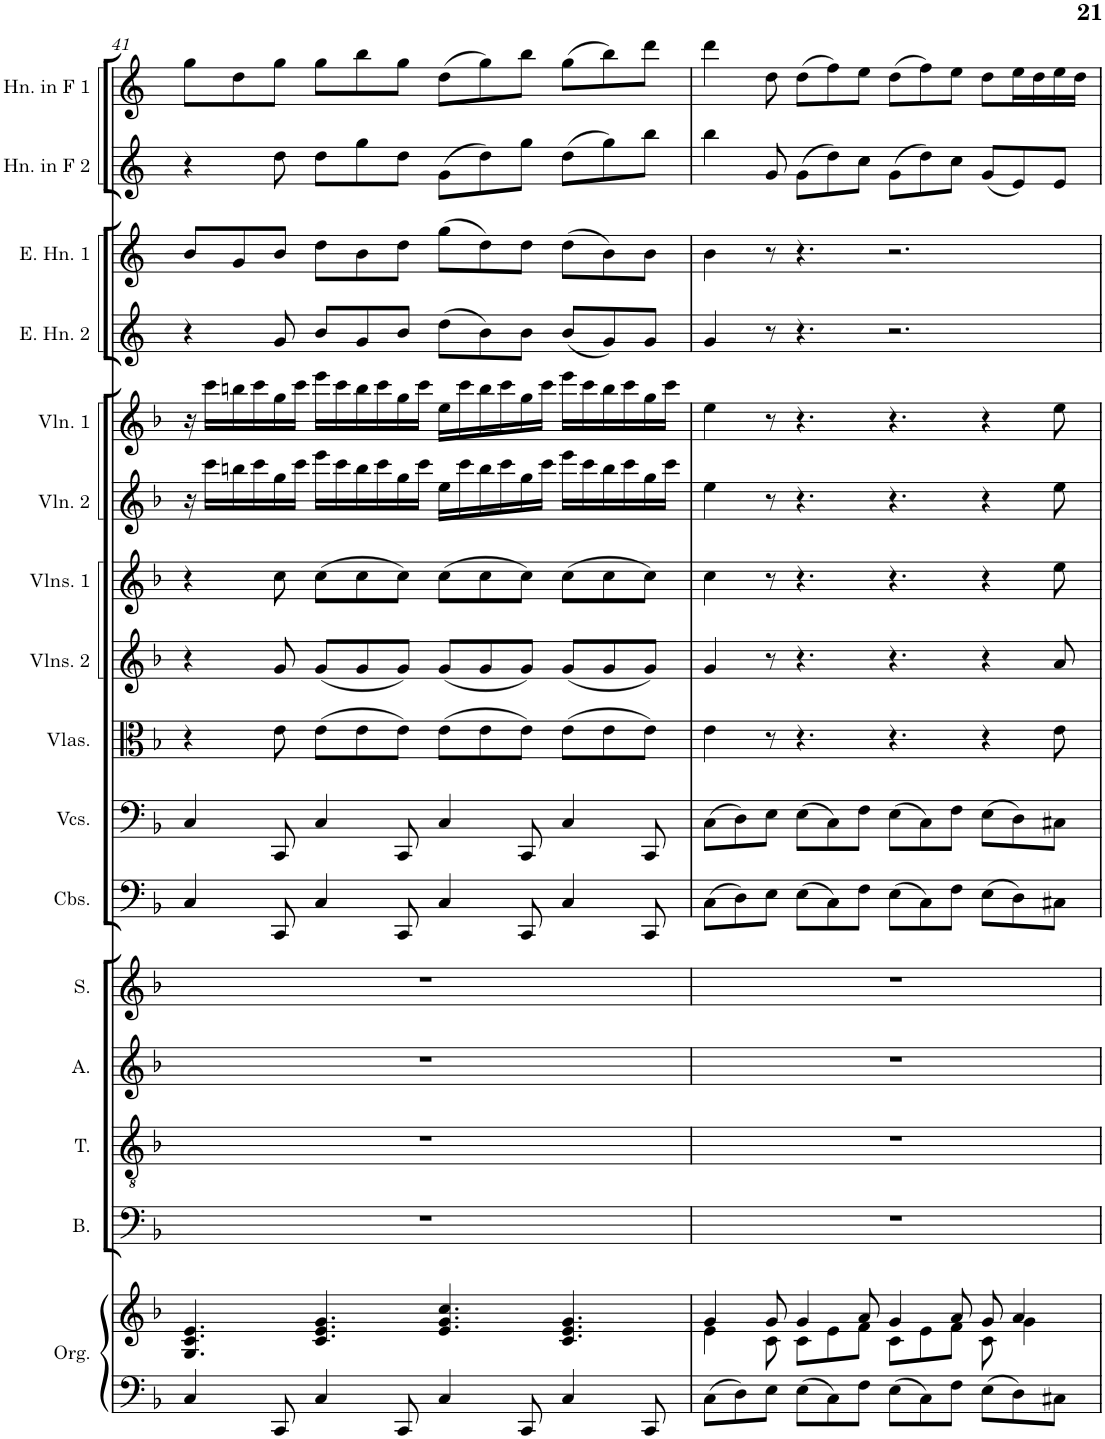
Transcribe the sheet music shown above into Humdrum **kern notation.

**kern	**kern	**kern	**kern	**kern	**kern	**kern	**kern	**kern	**kern	**kern	**kern	**kern	**kern	**kern	**kern	**kern
*part16	*part16	*part15	*part14	*part13	*part12	*part11	*part10	*part9	*part8	*part7	*part6	*part5	*part4	*part3	*part2	*part1
*staff17	*staff16	*staff15	*staff14	*staff13	*staff12	*staff11	*staff10	*staff9	*staff8	*staff7	*staff6	*staff5	*staff4	*staff3	*staff2	*staff1
*I"Organ	*	*I"Bass	*I"Tenor	*I"Alto	*I"Soprano	*I"Contrabasses	*I"Violoncellos	*I"Violas	*I"Violins 2	*I"Violins 1	*I"Solo Violin 2	*I"Solo Violin 1	*I"English Horn 2	*I"English Horn 1	*I"Horn in F 2	*I"Horn in F 1
*I'Org.	*	*I'B.	*I'T.	*I'A.	*I'S.	*I'Cbs.	*I'Vcs.	*I'Vlas.	*I'Vlns. 2	*I'Vlns. 1	*I'Vln. 2	*I'Vln. 1	*I'E. Hn. 2	*I'E. Hn. 1	*I'Hn. in F 2	*I'Hn. in F 1
!!LO:PB:g=z
*clefF4	*clefG2	*clefF4	*clefGv2	*clefG2	*clefG2	*clefF4	*clefF4	*clefC3	*clefG2	*clefG2	*clefG2	*clefG2	*clefG2	*clefG2	*clefG2	*clefG2
*	*	*	*	*	*	*Trd7c12	*	*	*	*	*	*	*Trd4c7	*Trd4c7	*Trd4c7	*Trd4c7
*k[b-]	*k[b-]	*k[b-]	*k[b-]	*k[b-]	*k[b-]	*k[b-]	*k[b-]	*k[b-]	*k[b-]	*k[b-]	*k[b-]	*k[b-]	*k[]	*k[]	*k[]	*k[]
*M12/8	*M12/8	*M12/8	*M12/8	*M12/8	*M12/8	*M12/8	*M12/8	*M12/8	*M12/8	*M12/8	*M12/8	*M12/8	*M12/8	*M12/8	*M12/8	*M12/8
=41	=41	=41	=41	=41	=41	=41	=41	=41	=41	=41	=41	=41	=41	=41	=41	=41
4C/	4.G/ 4.c/ 4.e/	1.r	1.r	1.r	1.r	4C/	4C/	4r	4r	4r	16r	16r	4r	8b/L	4r	8gg\L
.	.	.	.	.	.	.	.	.	.	.	16ccc\LL	16ccc\LL	.	.	.	.
.	.	.	.	.	.	.	.	.	.	.	16bbn\	16bbn\	.	8g/	.	8dd\
.	.	.	.	.	.	.	.	.	.	.	16ccc\	16ccc\	.	.	.	.
8CC/	.	.	.	.	.	8CC/	8CC/	8e\	8g/	8cc\	16gg\	16gg\	8g/	8b/J	8dd\	8gg\J
.	.	.	.	.	.	.	.	.	.	.	16ccc\JJ	16ccc\JJ	.	.	.	.
4C/	4.c/ 4.e/ 4.g/	.	.	.	.	4C/	4C/	(8e\L	(8g/L	(8cc\L	16eee\LL	16eee\LL	8b/L	8dd\L	8dd\L	8gg\L
.	.	.	.	.	.	.	.	.	.	.	16ccc\	16ccc\	.	.	.	.
.	.	.	.	.	.	.	.	8e\	8g/	8cc\	16bb\	16bb\	8g/	8b\	8gg\	8bb\
.	.	.	.	.	.	.	.	.	.	.	16ccc\	16ccc\	.	.	.	.
8CC/	.	.	.	.	.	8CC/	8CC/	8e\J)	8g/J)	8cc\J)	16gg\	16gg\	8b/J	8dd\J	8dd\J	8gg\J
.	.	.	.	.	.	.	.	.	.	.	16ccc\JJ	16ccc\JJ	.	.	.	.
4C/	4.e/ 4.g/ 4.cc/	.	.	.	.	4C/	4C/	(8e\L	(8g/L	(8cc\L	16ee\LL	16ee\LL	(8dd\L	(8gg\L	(8g\L	(8dd\L
.	.	.	.	.	.	.	.	.	.	.	16ccc\	16ccc\	.	.	.	.
.	.	.	.	.	.	.	.	8e\	8g/	8cc\	16bb\	16bb\	8b\)	8dd\)	8dd\)	8gg\)
.	.	.	.	.	.	.	.	.	.	.	16ccc\	16ccc\	.	.	.	.
8CC/	.	.	.	.	.	8CC/	8CC/	8e\J)	8g/J)	8cc\J)	16gg\	16gg\	8b\J	8dd\J	8gg\J	8bb\J
.	.	.	.	.	.	.	.	.	.	.	16ccc\JJ	16ccc\JJ	.	.	.	.
4C/	4.c/ 4.e/ 4.g/	.	.	.	.	4C/	4C/	(8e\L	(8g/L	(8cc\L	16eee\LL	16eee\LL	(8b/L	(8dd\L	(8dd\L	(8gg\L
.	.	.	.	.	.	.	.	.	.	.	16ccc\	16ccc\	.	.	.	.
.	.	.	.	.	.	.	.	8e\	8g/	8cc\	16bb\	16bb\	8g/)	8b\)	8gg\)	8bb\)
.	.	.	.	.	.	.	.	.	.	.	16ccc\	16ccc\	.	.	.	.
8CC/	.	.	.	.	.	8CC/	8CC/	8e\J)	8g/J)	8cc\J)	16gg\	16gg\	8g/J	8b\J	8bb\J	8ddd\J
.	.	.	.	.	.	.	.	.	.	.	16ccc\JJ	16ccc\JJ	.	.	.	.
=42	=42	=42	=42	=42	=42	=42	=42	=42	=42	=42	=42	=42	=42	=42	=42	=42
*	*^	*	*	*	*	*	*	*	*	*	*	*	*	*	*	*
8C\L	4g/	4e\	1.r	1.r	1.r	1.r	(8C\L	(8C\L	4e\	4g/	4cc\	4ee\	4ee\	4g/	4b\	4bb\	4ddd\
8D\	.	.	.	.	.	.	8D\)	8D\)	.	.	.	.	.	.	.	.	.
8E\J	8g/	8c\	.	.	.	.	8E\J	8E\J	8r	8r	8r	8r	8r	8r	8r	8g/	8dd\
8E\L	4g/	8c\L	.	.	.	.	(8E\L	(8E\L	4.r	4.r	4.r	4.r	4.r	4.r	4.r	(8g\L	(8dd\L
8C\	.	8e\	.	.	.	.	8C\)	8C\)	.	.	.	.	.	.	.	8dd\)	8ff\)
8F\J	8a/	8f\J	.	.	.	.	8F\J	8F\J	.	.	.	.	.	.	.	8cc\J	8ee\J
8E\L	4g/	8c\L	.	.	.	.	(8E\L	(8E\L	4.r	4.r	4.r	4.r	4.r	2.r	2.r	(8g\L	(8dd\L
8C\	.	8e\	.	.	.	.	8C\)	8C\)	.	.	.	.	.	.	.	8dd\)	8ff\)
8F\J	8a/	8f\J	.	.	.	.	8F\J	8F\J	.	.	.	.	.	.	.	8cc\J	8ee\J
8E\L	8g/	8c\	.	.	.	.	(8E\L	(8E\L	4r	4r	4r	4r	4r	.	.	(8g/L	8dd\L
8D\	4a/	4g\	.	.	.	.	8D\)	8D\)	.	.	.	.	.	.	.	8e/)	16ee\L
.	.	.	.	.	.	.	.	.	.	.	.	.	.	.	.	.	16dd\
8C#X\J	.	.	.	.	.	.	8C#X\J	8C#X\J	8e\	8a/	8ee\	8ee\	8ee\	.	.	8e/J	16ee\
.	.	.	.	.	.	.	.	.	.	.	.	.	.	.	.	.	16dd\JJ
*	*v	*v	*	*	*	*	*	*	*	*	*	*	*	*	*	*	*
=	=	=	=	=	=	=	=	=	=	=	=	=	=	=	=	=
*-	*-	*-	*-	*-	*-	*-	*-	*-	*-	*-	*-	*-	*-	*-	*-	*-
